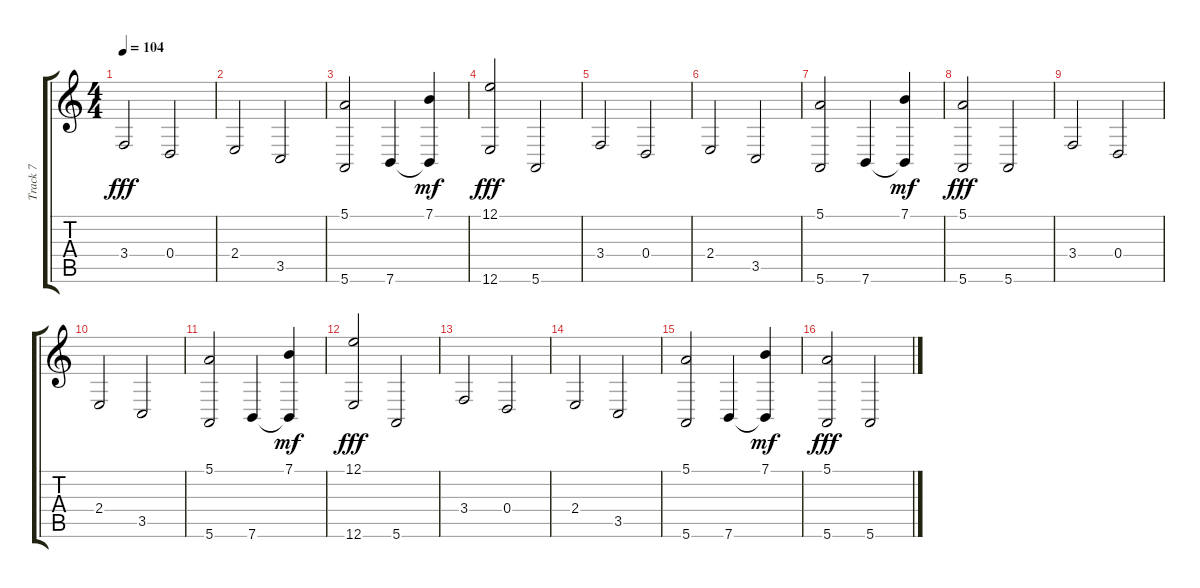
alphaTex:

\track ("Track 7" "Track 7") {instrument synthvoice}
\staff {score tabs}
\tuning (E4 B3 G3 D3 A2 E2) {hide}
\ts (4 4)
\tempo 104
\clef g2
\ks c
3.4.2{dy fff} 0.4.2 |
2.4.2 3.5.2 |
(5.1 5.6).2 7.6.4 (7.1 7.6{t}).4{dy mf} |
(12.1 12.6).2{dy fff} 5.6.2 |
3.4.2 0.4.2 |
2.4.2 3.5.2 |
(5.1 5.6).2 7.6.4 (7.1 7.6{t}).4{dy mf} |
(5.1 5.6).2{dy fff} 5.6.2 |
3.4.2 0.4.2 |
2.4.2 3.5.2 |
(5.1 5.6).2 7.6.4 (7.1 7.6{t}).4{dy mf} |
(12.1 12.6).2{dy fff} 5.6.2 |
3.4.2 0.4.2 |
2.4.2 3.5.2 |
(5.1 5.6).2 7.6.4 (7.1 7.6{t}).4{dy mf} |
(5.1 5.6).2{dy fff} 5.6.2
